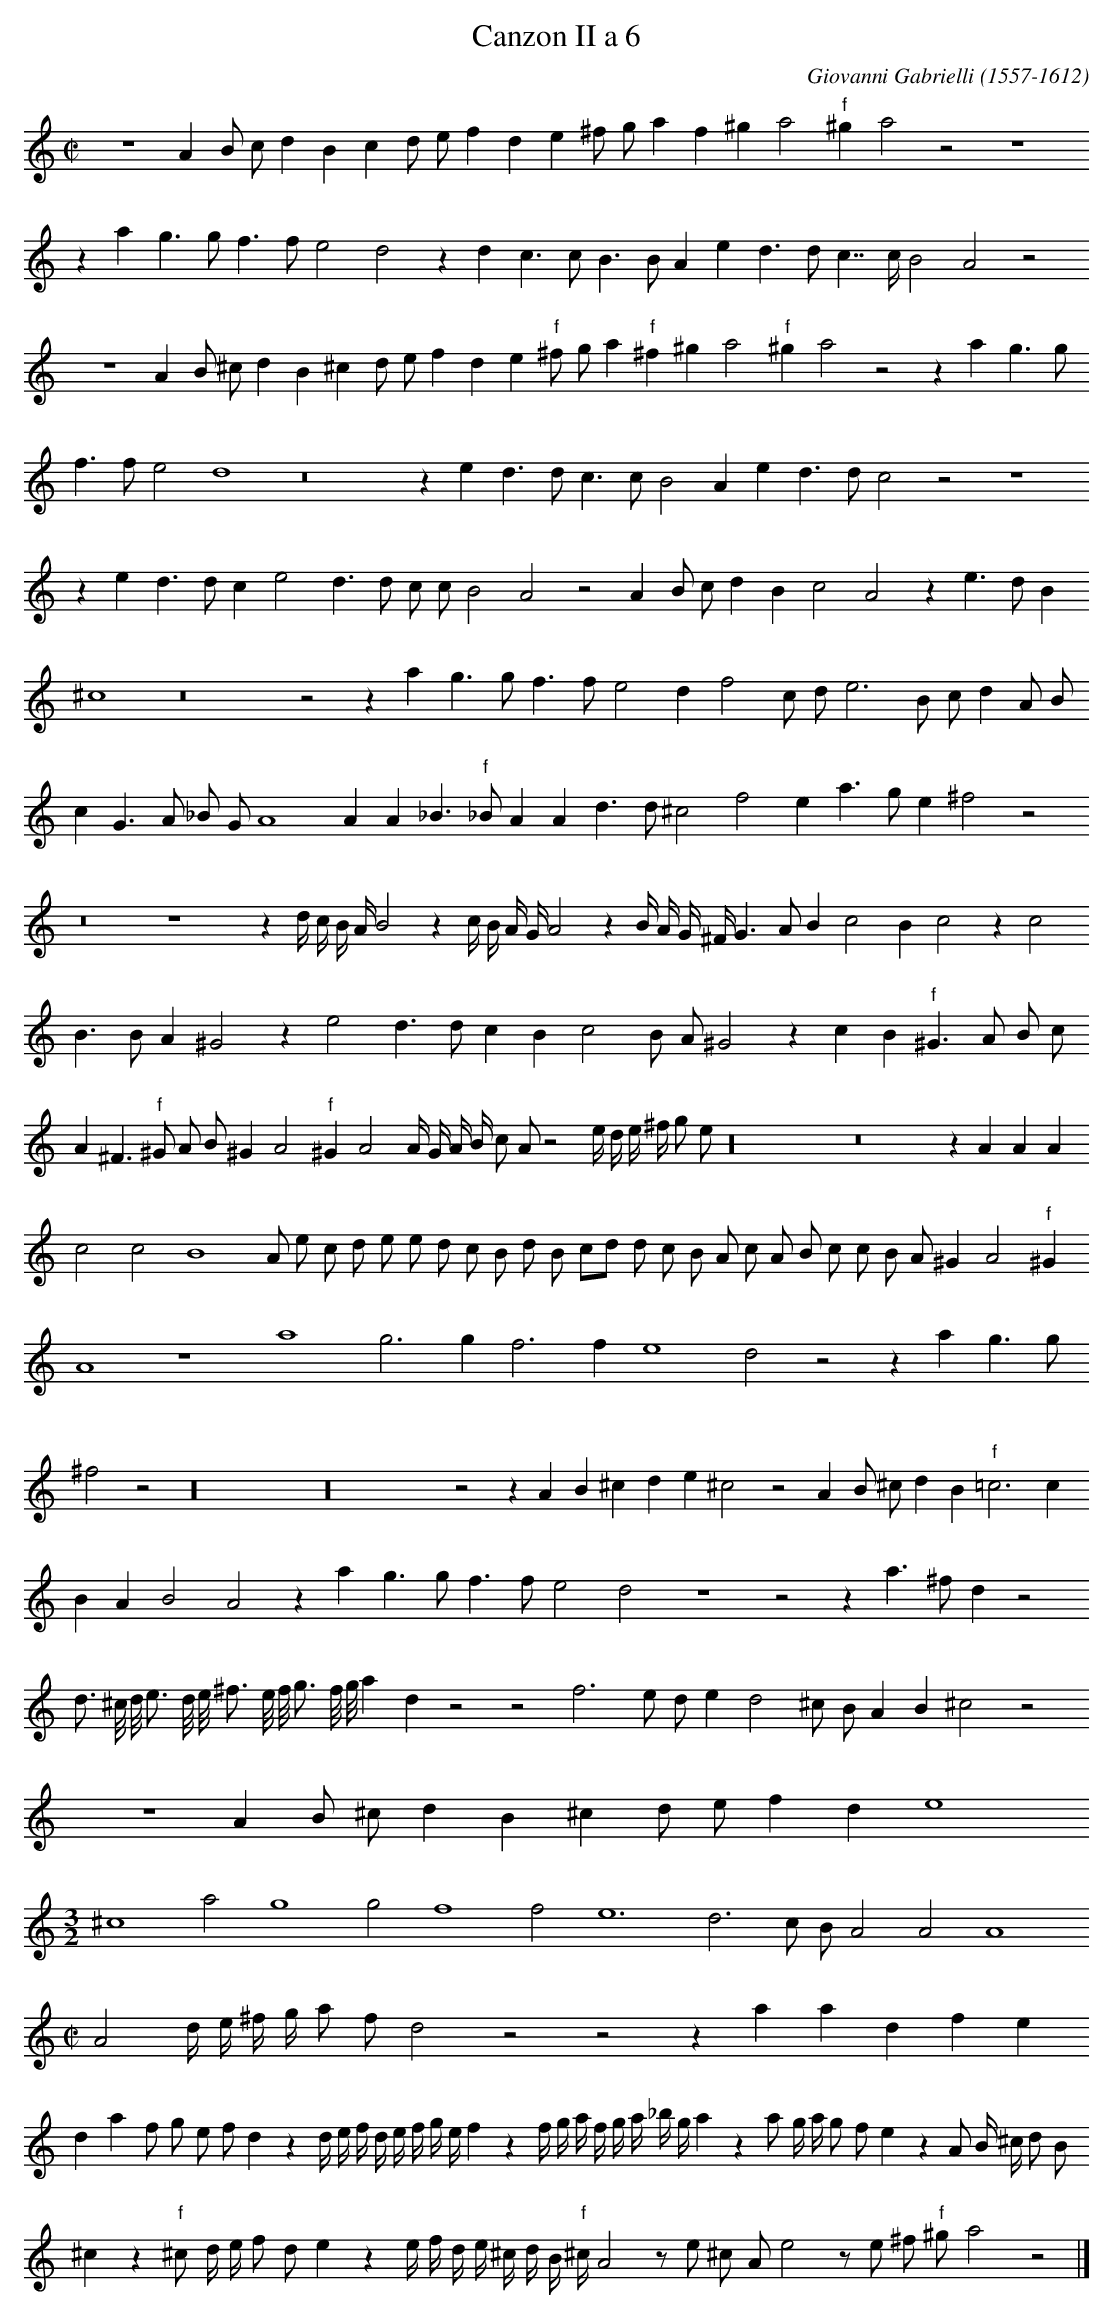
X:1
T:Canzon II a 6
C:Giovanni Gabrielli (1557-1612)
M:C|
L:1/4
K:A minor
z4 A B/ c/ d B c d/ e/ f d e ^f/ g/ a f ^g a2 "f"^g a2 z2 z4
z a g > g f > f e2 d2 z d c > c B > B A e d > d c >> c B2 A2 z2
z4 A B/ ^c/ d B ^c d/ e/ f d e "f"^f/ g/ a "f"^f ^g a2 "f"^g a2 z2 z a  g > g
f > f e2 d4 z8 z e d > d c > c B2 A e d > d c2 z2 z4
z e d > d c e2 d > d c/ c/ B2 A2 z2 A B/ c/ d B c2 A2 z e > d B
^c4 z8 z2 z a g > g f > f e2 d f2 c/ d/ e3 B/ c/ d A/ B/
c G > A _B/ G/ A4 A A _B > "f"_B A A d >  d ^c2 f2 e a > g e ^f2 z2
z8 z4 z d// c// B// A// B2 z c// B// A// G// A2 z B// A// G// ^F//G > A B c2 B c2 z c2
B > B A ^G2 z e2 d > d c B c2 B/ A/ ^G2 z c B "f"^G > A B/ c/
A ^F > "f"^G A/ B/ ^G A2 "f"^G A2 A// G// A// B// c/ A/ z2 e// d// e// ^f// g/ e/ z16 z8 z A A A
c2 c2 B4 A/ e/ c/ d/ e/ e/ d/ c/ B/ d/ B/ c/d/ d/ c/ B/ A/ c/ A/ B/ c/ c/ B/ A/ ^G A2 "f"^G
A4 z4 a4 g3 g f3 f e4 d2 z2 z a g > g
^f2 z2 z16 z16 z2 z A B ^c d e ^c2 z2 A B/ ^c/ d B "f"=c3 c
B A B2 A2 z a g > g f > f e2 d2 z4 z2 z a > ^f d z2
d3/4 ^c/// d/// e3/4 d/// e/// ^f3/4 e/// f/// g3/4 f/// g/// a d z2 z2 f3 e/ d/ e d2 ^c/ B/ A B ^c2 z2
z4 A B/ ^c/ d B ^c d/ e/ f d e4
M:3/2
L:1/2
^c2 a g2 g f2 f e3 d3/2 c// B// A A A2
M:C|
L:1/4
A2 d// e// ^f// g// a/ f/ d2 z2 z2 z a a d f e
d a f/ g/ e/ f/ d z d// e// f// d// e// f// g// e// f z f// g// a// f// g// a// _b// g// a z a/ g// a// g/ f/ e z A/ B// ^c// d/ B/
^c z "f"^c/ d// e// f/ d/ e z e// f// d// e// ^c// d// B// "f"^c// A2 z/ e/ ^c/ A/ e2 z/ e/ ^f/ "f"^g/ a2 z2 |]
